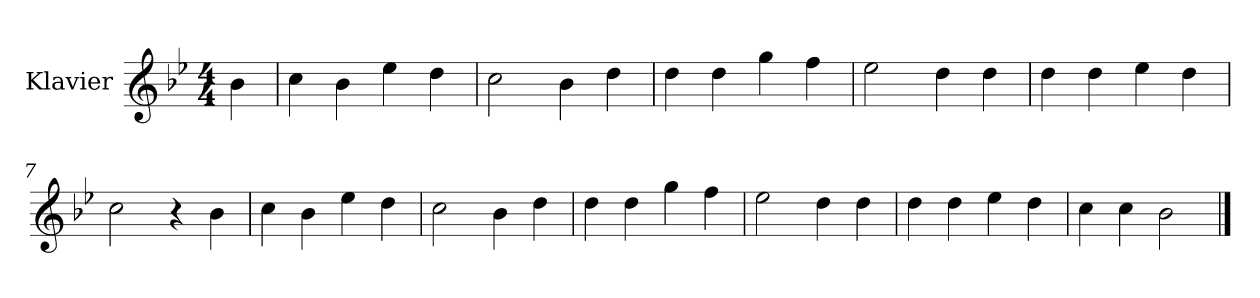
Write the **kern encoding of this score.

**kern
*part1
*staff1
*I"Klavier
*I'Klav.
*clefG2
*k[b-e-]
*M4/4
=1
4b-\
=2
4cc\
4b-\
4ee-\
4dd\
=3
2cc\
4b-\
4dd\
=4
4dd\
4dd\
4gg\
4ff\
=5
2ee-\
4dd\
4dd\
=6
4dd\
4dd\
4ee-\
4dd\
!!LO:LB:g=z
=7
2cc\
4r
4b-\
=8
4cc\
4b-\
4ee-\
4dd\
=9
2cc\
4b-\
4dd\
=10
4dd\
4dd\
4gg\
4ff\
!!LO:LB:g=z
=11
2ee-\
4dd\
4dd\
=12
4dd\
4dd\
4ee-\
4dd\
=13
4cc\
4cc\
2b-\
==
*-
